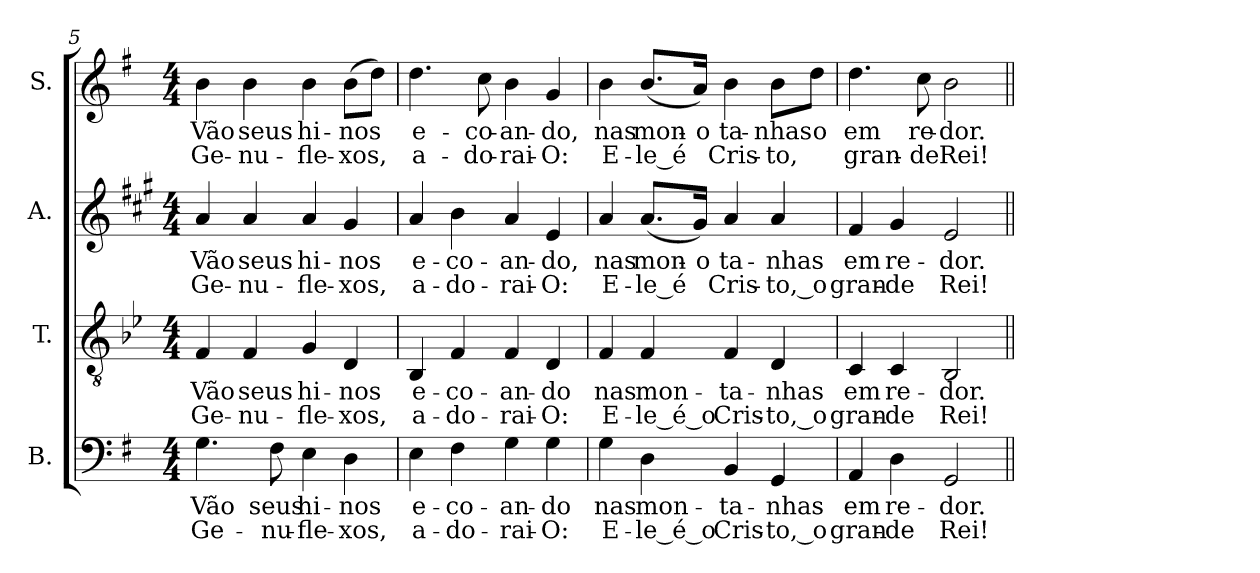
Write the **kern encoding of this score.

**kern	**text	**text	**kern	**text	**text	**kern	**text	**text	**kern	**text	**text
*part4	*part4	*part4	*part3	*part3	*part3	*part2	*part2	*part2	*part1	*part1	*part1
*staff4	*staff4	*staff4	*staff3	*staff3	*staff3	*staff2	*staff2	*staff2	*staff1	*staff1	*staff1
*I"B.	*	*	*I"T.	*	*	*I"A.	*	*	*I"S.	*	*
*clefF4	*	*	*clefGv2	*	*	*clefG2	*	*	*clefG2	*	*
*	*	*	*ITrd2c3	*	*	*ITrd1c2	*	*	*	*	*
*k[f#]	*	*	*k[f#]	*	*	*k[f#]	*	*	*k[f#]	*	*
*G:	*	*	*G:	*	*	*G:	*	*	*G:	*	*
*M4/4	*	*	*M4/4	*	*	*M4/4	*	*	*M4/4	*	*
=5	=5	=5	=5	=5	=5	=5	=5	=5	=5	=5	=5
!	!LO:LY:b:color=#000000	!LO:LY:b:color=#000000	!	!	!	!	!	!	!	!	!
!	!	!	!	!LO:LY:b:color=#000000	!LO:LY:b:color=#000000	!	!	!	!	!	!
!	!	!	!	!	!	!	!LO:LY:b:color=#000000	!LO:LY:b:color=#000000	!	!	!
!	!	!	!	!	!	!	!	!	!	!LO:LY:b:color=#000000	!LO:LY:b:color=#000000
4.Gi\	Vão	Ge-	4Di/	Vão	Ge-	4gi/	Vão	Ge-	4bi\	Vão	Ge-
!	!	!	!	!LO:LY:b:color=#000000	!LO:LY:b:color=#000000	!	!	!	!	!	!
!	!	!	!	!	!	!	!LO:LY:b:color=#000000	!LO:LY:b:color=#000000	!	!	!
!	!	!	!	!	!	!	!	!	!	!LO:LY:b:color=#000000	!LO:LY:b:color=#000000
.	.	.	4Di/	seus	-nu-	4gi/	seus	-nu-	4bi\	seus	-nu-
!	!LO:LY:b:color=#000000	!LO:LY:b:color=#000000	!	!	!	!	!	!	!	!	!
8F#i\	seus	-nu-	.	.	.	.	.	.	.	.	.
!	!LO:LY:b:color=#000000	!LO:LY:b:color=#000000	!	!	!	!	!	!	!	!	!
!	!	!	!	!LO:LY:b:color=#000000	!LO:LY:b:color=#000000	!	!	!	!	!	!
!	!	!	!	!	!	!	!LO:LY:b:color=#000000	!LO:LY:b:color=#000000	!	!	!
!	!	!	!	!	!	!	!	!	!	!LO:LY:b:color=#000000	!LO:LY:b:color=#000000
4Ei\	hi-	-fle-	4Ei/	hi-	-fle-	4gi/	hi-	-fle-	4bi\	hi-	-fle-
!	!LO:LY:b:color=#000000	!LO:LY:b:color=#000000	!	!	!	!	!	!	!	!	!
!	!	!	!	!LO:LY:b:color=#000000	!LO:LY:b:color=#000000	!	!	!	!	!	!
!	!	!	!	!	!	!	!LO:LY:b:color=#000000	!LO:LY:b:color=#000000	!	!	!
!	!	!	!	!	!	!	!	!	!	!LO:LY:b:color=#000000	!LO:LY:b:color=#000000
4Di\	-nos	-xos,	4BBi/	-nos	-xos,	4f#i/	-nos	-xos,	(8bi\L	-nos	-xos,
.	.	.	.	.	.	.	.	.	8ddi\J)	.	.
!!LO:LB:g=z
=6	=6	=6	=6	=6	=6	=6	=6	=6	=6	=6	=6
!	!LO:LY:b:color=#000000	!LO:LY:b:color=#000000	!	!	!	!	!	!	!	!	!
!	!	!	!	!LO:LY:b:color=#000000	!LO:LY:b:color=#000000	!	!	!	!	!	!
!	!	!	!	!	!	!	!LO:LY:b:color=#000000	!LO:LY:b:color=#000000	!	!	!
!	!	!	!	!	!	!	!	!	!	!LO:LY:b:color=#000000	!LO:LY:b:color=#000000
4Ei\	e-	a-	4GGi/	e-	a-	4gi/	e-	a-	4.ddi\	e-	a-
!	!LO:LY:b:color=#000000	!LO:LY:b:color=#000000	!	!	!	!	!	!	!	!	!
!	!	!	!	!LO:LY:b:color=#000000	!LO:LY:b:color=#000000	!	!	!	!	!	!
!	!	!	!	!	!	!	!LO:LY:b:color=#000000	!LO:LY:b:color=#000000	!	!	!
4F#i\	-co-	-do-	4Di/	-co-	-do-	4ai\	-co-	-do-	.	.	.
!	!	!	!	!	!	!	!	!	!	!LO:LY:b:color=#000000	!LO:LY:b:color=#000000
.	.	.	.	.	.	.	.	.	8cci\	-co-	-do-
!	!LO:LY:b:color=#000000	!LO:LY:b:color=#000000	!	!	!	!	!	!	!	!	!
!	!	!	!	!LO:LY:b:color=#000000	!LO:LY:b:color=#000000	!	!	!	!	!	!
!	!	!	!	!	!	!	!LO:LY:b:color=#000000	!LO:LY:b:color=#000000	!	!	!
!	!	!	!	!	!	!	!	!	!	!LO:LY:b:color=#000000	!LO:LY:b:color=#000000
4Gi\	-an-	-rai-	4Di/	-an-	-rai-	4gi/	-an-	-rai-	4bi\	-an-	-rai-
!	!LO:LY:b:color=#000000	!LO:LY:b:color=#000000	!	!	!	!	!	!	!	!	!
!	!	!	!	!LO:LY:b:color=#000000	!LO:LY:b:color=#000000	!	!	!	!	!	!
!	!	!	!	!	!	!	!LO:LY:b:color=#000000	!LO:LY:b:color=#000000	!	!	!
!	!	!	!	!	!	!	!	!	!	!LO:LY:b:color=#000000	!LO:LY:b:color=#000000
4Gi\	-do	-O:	4BBi/	-do	-O:	4di/	-do,	-O:	4gi/	-do,	-O:
=7	=7	=7	=7	=7	=7	=7	=7	=7	=7	=7	=7
!	!LO:LY:b:color=#000000	!LO:LY:b:color=#000000	!	!	!	!	!	!	!	!	!
!	!	!	!	!LO:LY:b:color=#000000	!LO:LY:b:color=#000000	!	!	!	!	!	!
!	!	!	!	!	!	!	!LO:LY:b:color=#000000	!LO:LY:b:color=#000000	!	!	!
!	!	!	!	!	!	!	!	!	!	!LO:LY:b:color=#000000	!LO:LY:b:color=#000000
4Gi\	nas	E-	4Di/	nas	E-	4gi/	nas	E-	4bi\	nas	E-
!	!LO:LY:b:color=#000000	!LO:LY:b:color=#000000	!	!	!	!	!	!	!	!	!
!	!	!	!	!LO:LY:b:color=#000000	!LO:LY:b:color=#000000	!	!	!	!	!	!
!	!	!	!	!	!	!	!LO:LY:b:color=#000000	!LO:LY:b:color=#000000	!	!	!
!	!	!	!	!	!	!	!	!	!	!LO:LY:b:color=#000000	!LO:LY:b:color=#000000
4Di\	mon-	-le_é_o	4Di/	mon-	-le_é_o	(8.gi/L	mon-	-le_é	(8.bi/L	mon-	-le_é
!	!	!	!	!	!	!	!LO:LY:b:color=#000000	!	!	!	!
!	!	!	!	!	!	!	!	!	!	!LO:LY:b:color=#000000	!
.	.	.	.	.	.	16f#i/Jk)	o	.	16ai/Jk)	o	.
!	!LO:LY:b:color=#000000	!LO:LY:b:color=#000000	!	!	!	!	!	!	!	!	!
!	!	!	!	!LO:LY:b:color=#000000	!LO:LY:b:color=#000000	!	!	!	!	!	!
!	!	!	!	!	!	!	!LO:LY:b:color=#000000	!LO:LY:b:color=#000000	!	!	!
!	!	!	!	!	!	!	!	!	!	!LO:LY:b:color=#000000	!LO:LY:b:color=#000000
4BBi/	-ta-	Cris-	4Di/	-ta-	Cris-	4gi/	-ta-	Cris-	4bi\	-ta-	Cris-
!	!LO:LY:b:color=#000000	!LO:LY:b:color=#000000	!	!	!	!	!	!	!	!	!
!	!	!	!	!LO:LY:b:color=#000000	!LO:LY:b:color=#000000	!	!	!	!	!	!
!	!	!	!	!	!	!	!LO:LY:b:color=#000000	!LO:LY:b:color=#000000	!	!	!
!	!	!	!	!	!	!	!	!	!	!LO:LY:b:color=#000000	!LO:LY:b:color=#000000
4GGi/	-nhas	-to,_o	4BBi/	-nhas	-to,_o	4gi/	-nhas	-to,_o	8bi\L	-nhas	-to,
!	!	!	!	!	!	!	!	!	!	!LO:LY:b:color=#000000	!
.	.	.	.	.	.	.	.	.	8ddi\J	o	.
=8	=8	=8	=8	=8	=8	=8	=8	=8	=8	=8	=8
!	!LO:LY:b:color=#000000	!LO:LY:b:color=#000000	!	!	!	!	!	!	!	!	!
!	!	!	!	!LO:LY:b:color=#000000	!LO:LY:b:color=#000000	!	!	!	!	!	!
!	!	!	!	!	!	!	!LO:LY:b:color=#000000	!LO:LY:b:color=#000000	!	!	!
!	!	!	!	!	!	!	!	!	!	!LO:LY:b:color=#000000	!LO:LY:b:color=#000000
4AAi/	em	gran-	4AAi/	em	gran-	4ei/	em	gran-	4.ddi\	em	gran-
!	!LO:LY:b:color=#000000	!LO:LY:b:color=#000000	!	!	!	!	!	!	!	!	!
!	!	!	!	!LO:LY:b:color=#000000	!LO:LY:b:color=#000000	!	!	!	!	!	!
!	!	!	!	!	!	!	!LO:LY:b:color=#000000	!LO:LY:b:color=#000000	!	!	!
4Di\	re-	-de	4AAi/	re-	-de	4f#i/	re-	-de	.	.	.
!	!	!	!	!	!	!	!	!	!	!LO:LY:b:color=#000000	!LO:LY:b:color=#000000
.	.	.	.	.	.	.	.	.	8cci\	re-	-de
!	!LO:LY:b:color=#000000	!LO:LY:b:color=#000000	!	!	!	!	!	!	!	!	!
!	!	!	!	!LO:LY:b:color=#000000	!LO:LY:b:color=#000000	!	!	!	!	!	!
!	!	!	!	!	!	!	!LO:LY:b:color=#000000	!LO:LY:b:color=#000000	!	!	!
!	!	!	!	!	!	!	!	!	!	!LO:LY:b:color=#000000	!LO:LY:b:color=#000000
2GGi/	-dor.	Rei!	2GGi/	-dor.	Rei!	2di/	-dor.	Rei!	2bi\	-dor.	Rei!
=||	=||	=||	=||	=||	=||	=||	=||	=||	=||	=||	=||
*-	*-	*-	*-	*-	*-	*-	*-	*-	*-	*-	*-
